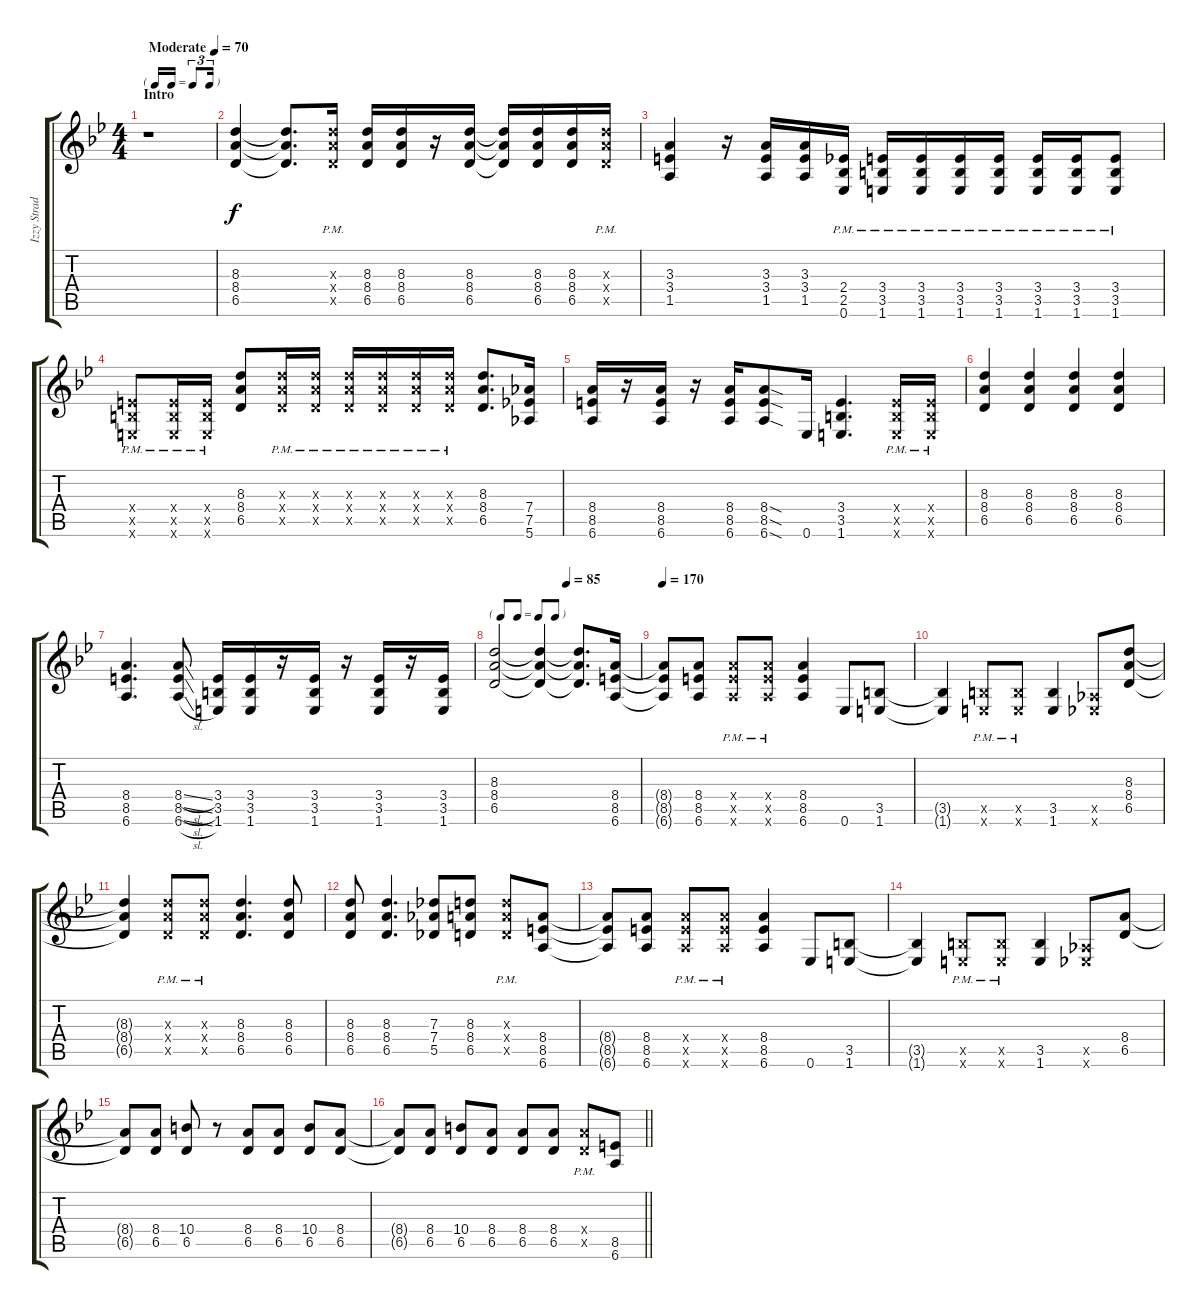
\track ("Izzy Stradlin - Rhytm Guitar" "Izzy Strad") {instrument overdrivenguitar}
\staff {score tabs}
\tuning (Eb4 Bb3 Gb3 Db3 Ab2 Eb2) {hide}
\ts (4 4)
\tf triplet16th
\section ("" "Intro")
\tempo (70 "Moderate")
\clef g2
\ks bb
r.1{dy f instrument overdrivenguitar} |
(8.3 8.4 6.5).4 (8.3{t} 8.4{t} 6.5{t}).8{d} (8.3{pm x} 8.4{pm x} 6.5{pm x}).16 (8.3 8.4 6.5).16 (8.3 8.4 6.5).16 r.16 (8.3 8.4 6.5).16 (8.3{t} 8.4{t} 6.5{t}).16 (8.3 8.4 6.5).16 (8.3 8.4 6.5).16 (8.3{pm x} 8.4{pm x} 6.5{pm x}).16 |
(3.3 3.4 1.5).4 r.16 (3.3 3.4 1.5).16 (3.3 3.4 1.5).16 (2.4{pm} 2.5{pm} 0.6{pm}).16 (3.4{pm} 3.5{pm} 1.6{pm}).16 (3.4{pm} 3.5{pm} 1.6{pm}).16 (3.4{pm} 3.5{pm} 1.6{pm}).16 (3.4{pm} 3.5{pm} 1.6{pm}).16 (3.4{pm} 3.5{pm} 1.6{pm}).16 (3.4{pm} 3.5{pm} 1.6{pm}).16 (3.4{pm} 3.5{pm} 1.6{pm}).8 |
(3.4{pm x} 3.5{pm x} 1.6{pm x}).8 (3.4{pm x} 3.5{pm x} 1.6{pm x}).16 (3.4{pm x} 3.5{pm x} 1.6{pm x}).16 (8.3 8.4 6.5).8 (8.3{pm x} 8.4{pm x} 6.5{pm x}).16 (8.3{pm x} 8.4{pm x} 6.5{pm x}).16 (8.3{pm x} 8.4{pm x} 6.5{pm x}).16 (8.3{pm x} 8.4{pm x} 6.5{pm x}).16 (8.3{pm x} 8.4{pm x} 6.5{pm x}).16 (8.3{pm x} 8.4{pm x} 6.5{pm x}).16 (8.3 8.4 6.5).8{d} (7.4 7.5 5.6).16 |
(8.4 8.5 6.6).16 r.16 (8.4 8.5 6.6).16 r.16 (8.4 8.5 6.6).16 (8.4{sod} 8.5{sod} 6.6{sod}).8 0.6.16 (3.4 3.5 1.6).4{d} (3.4{pm x} 3.5{pm x} 1.6{pm x}).16 (3.4{pm x} 3.5{pm x} 1.6{pm x}).16 |
(8.3 8.4 6.5).4 (8.3 8.4 6.5).4 (8.3 8.4 6.5).4 (8.3 8.4 6.5).4 |
(8.4 8.5 6.6).4{d} (8.4{sl} 8.5{sl} 6.6{sl}).8 (3.4 3.5 1.6).16 (3.4 3.5 1.6).16 r.16 (3.4 3.5 1.6).16 r.16 (3.4 3.5 1.6).16 r.16 (3.4 3.5 1.6).16 |
\tf none
\tempo (85 0.5)
(8.3 8.4 6.5).2 (8.3{t} 8.4{t} 6.5{t}).4 (8.3{t} 8.4{t} 6.5{t}).8{d} (8.4 8.5 6.6).16 |
\tempo 170
(8.4{t} 8.5{t} 6.6{t}).8 (8.4 8.5 6.6).8 (8.4{pm x} 8.5{pm x} 6.6{pm x}).8 (8.4{pm x} 8.5{pm x} 6.6{pm x}).8 (8.4 8.5 6.6).4 0.6.8 (3.5 1.6).8 |
(3.5{t} 1.6{t}).4 (3.5{pm x} 1.6{pm x}).8 (3.5{pm x} 1.6{pm x}).8 (3.5 1.6).4 (0.5{x} 0.6{x}).8 (8.3 8.4 6.5).8 |
(8.3{t} 8.4{t} 6.5{t}).4 (8.3{pm x} 8.4{pm x} 6.5{pm x}).8 (8.3{pm x} 8.4{pm x} 6.5{pm x}).8 (8.3 8.4 6.5).4{d} (8.3 8.4 6.5).8 |
(8.3 8.4 6.5).8 (8.3 8.4 6.5).4{d} (7.3 7.4 5.5).8 (8.3 8.4 6.5).8 (8.3{pm x} 8.4{pm x} 6.5{pm x}).8 (8.4 8.5 6.6).8 |
(8.4{t} 8.5{t} 6.6{t}).8 (8.4 8.5 6.6).8 (8.4{pm x} 8.5{pm x} 6.6{pm x}).8 (8.4{pm x} 8.5{pm x} 6.6{pm x}).8 (8.4 8.5 6.6).4 0.6.8 (3.5 1.6).8 |
(3.5{t} 1.6{t}).4 (3.5{pm x} 1.6{pm x}).8 (3.5{pm x} 1.6{pm x}).8 (3.5 1.6).4 (0.5{x} 0.6{x}).8 (8.4 6.5).8 |
(8.4{t} 6.5{t}).8 (8.4 6.5).8 (10.4 6.5).8 r.8 (8.4 6.5).8 (8.4 6.5).8 (10.4 6.5).8 (8.4 6.5).8 |
\barLineRight lightlight
(8.4{t} 6.5{t}).8 (8.4 6.5).8 (10.4 6.5).8 (8.4 6.5).8 (8.4 6.5).8 (8.4 6.5).8 (8.4{pm x} 6.5{pm x}).8 (8.5 6.6).8
